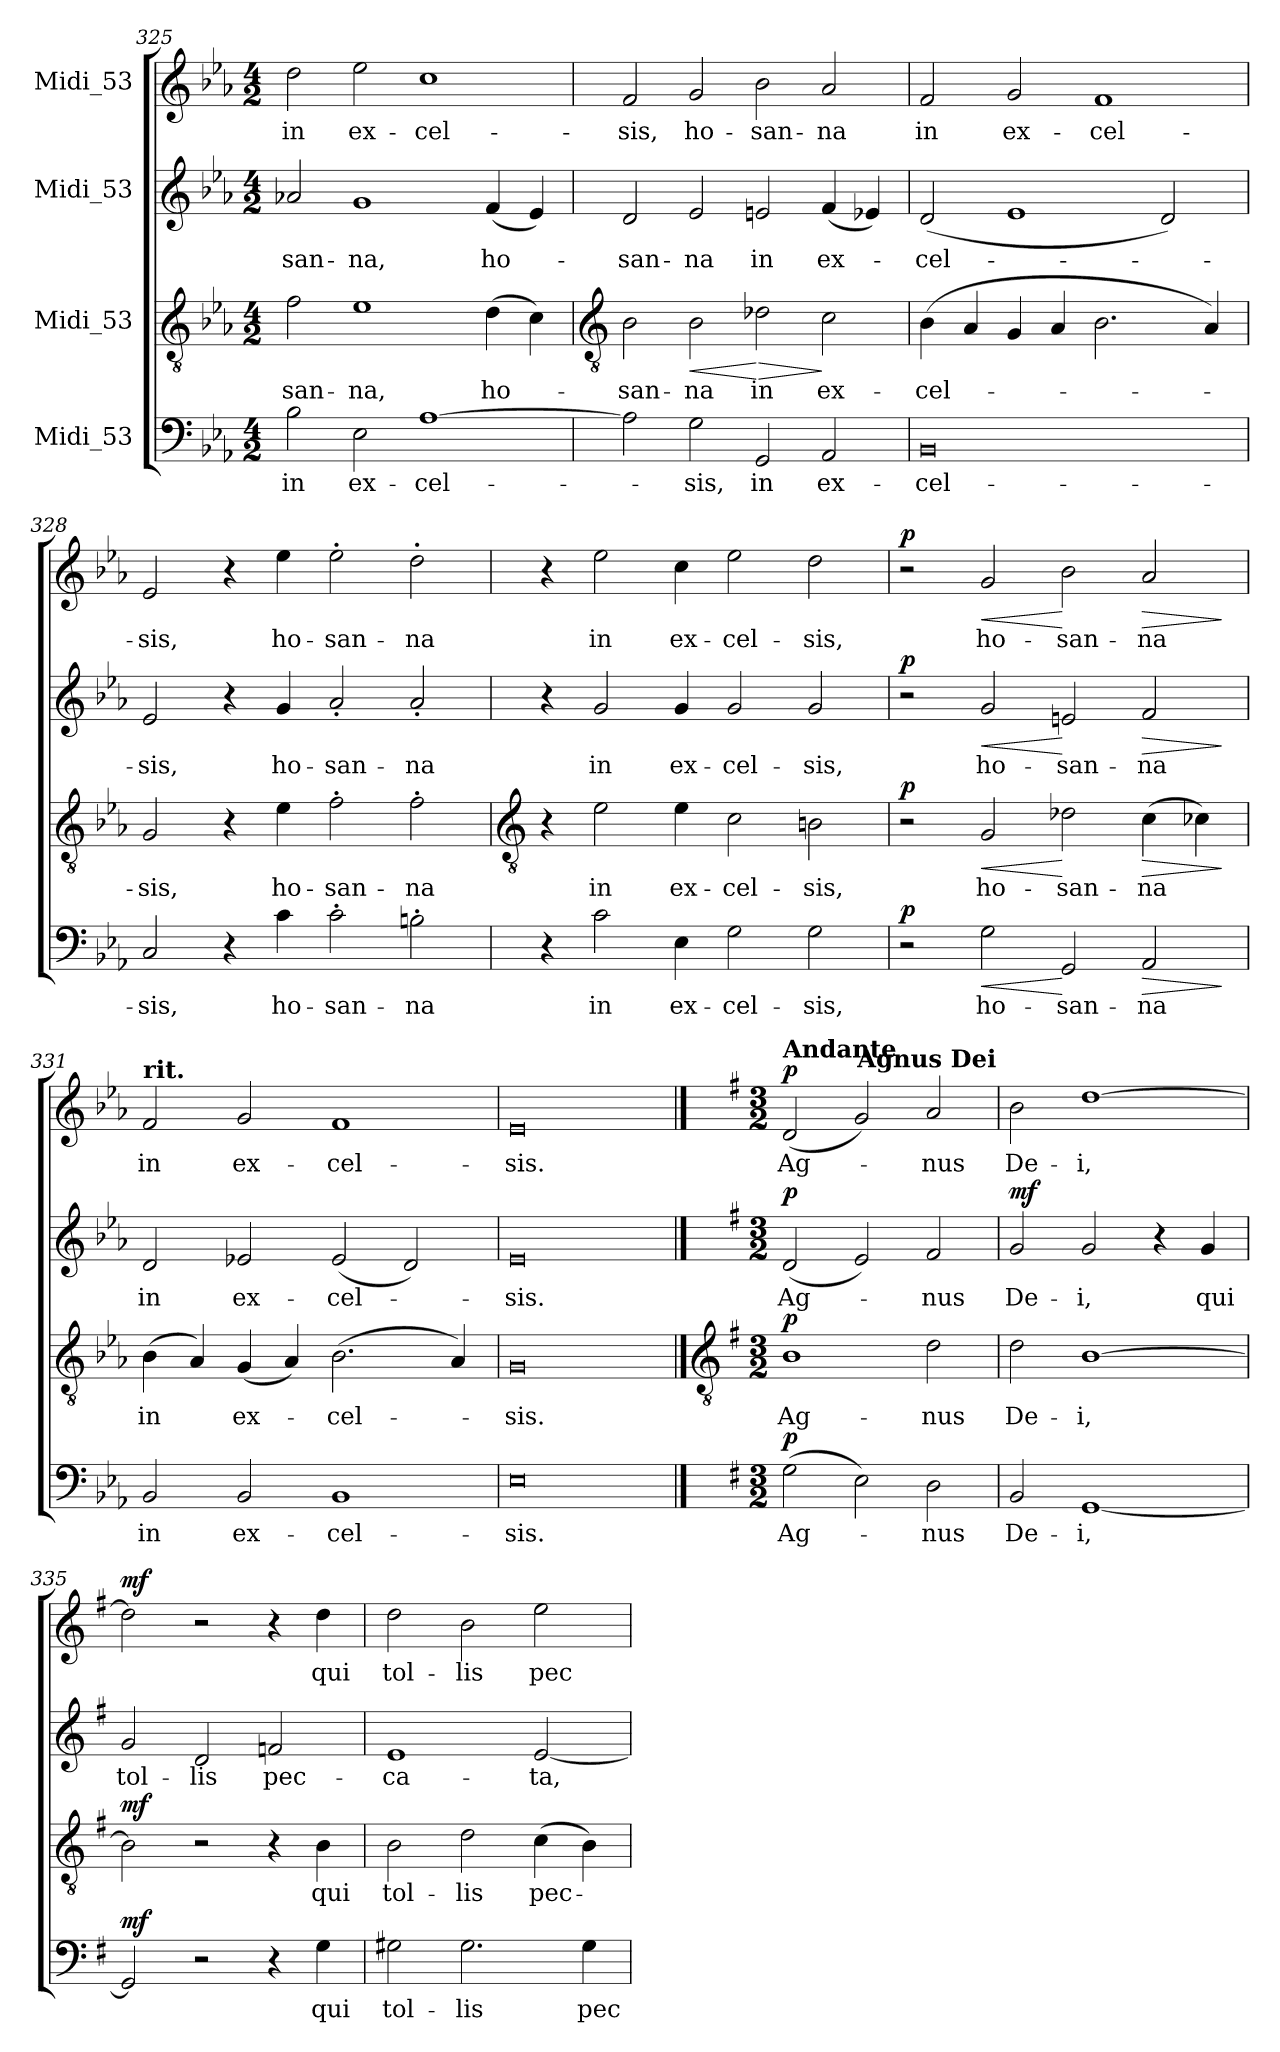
**kern	**text	**dynam	**kern	**text	**dynam	**kern	**text	**dynam	**kern	**text	**dynam
*part4	*part4	*part4	*part3	*part3	*part3	*part2	*part2	*part2	*part1	*part1	*part1
*staff4	*staff4	*staff4	*staff3	*staff3	*staff3	*staff2	*staff2	*staff2	*staff1	*staff1	*staff1
*I"Midi_53	*	*	*I"Midi_53	*	*	*I"Midi_53	*	*	*I"Midi_53	*	*
*clefF4	*	*	*clefGv2	*	*	*clefG2	*	*	*clefG2	*	*
*k[b-e-a-]	*	*	*k[b-e-a-]	*	*	*k[b-e-a-]	*	*	*k[b-e-a-]	*	*
*E-:	*	*	*E-:	*	*	*E-:	*	*	*E-:	*	*
*M4/2	*	*	*M4/2	*	*	*M4/2	*	*	*M4/2	*	*
=325	=325	=325	=325	=325	=325	=325	=325	=325	=325	=325	=325
!	!LO:LY:b	!	!	!LO:LY:b	!	!	!LO:LY:b	!	!	!LO:LY:b	!
2B-\	in	.	2f\	-san-	.	2a-X/	-san-	.	2dd\	in	.
!	!LO:LY:b	!	!	!LO:LY:b	!	!	!LO:LY:b	!	!	!LO:LY:b	!
2E-\	ex-	.	1e-	-na,	.	1g	-na,	.	2ee-\	ex-	.
!	!LO:LY:b	!	!	!	!	!	!	!	!	!LO:LY:b	!
[1A-	-cel-	.	.	.	.	.	.	.	1cc	-cel-	.
!	!	!	!	!LO:LY:b	!	!	!LO:LY:b	!	!	!	!
.	.	.	(>4d\	ho-	.	(<4f/	ho-	.	.	.	.
.	.	.	4c\)	.	.	4e-/)	.	.	.	.	.
!!LO:LB:g=z
=326	=326	=326	=326	=326	=326	=326	=326	=326	=326	=326	=326
*	*	*	*clefGv2	*	*	*	*	*	*	*	*
!	!	!	!	!LO:LY:b	!	!	!LO:LY:b	!	!	!LO:LY:b	!
2A-\]	.	.	2B-\	-san-	.	2d/	-san-	.	2f/	-sis,	.
!	!LO:LY:b	!	!	!LO:LY:b	!LO:HP:b	!	!LO:LY:b	!	!	!LO:LY:b	!
2G\	-sis,	.	2B-\	-na	<	2e-/	-na	.	2g/	ho-	.
!	!LO:LY:b	!	!	!LO:LY:b	!LO:HP:n=1:b	!	!LO:LY:b	!	!	!LO:LY:b	!
2GG/	in	.	2d-X\	in	[ >	2en/	in	.	2b-\	-san-	.
!	!LO:LY:b	!	!	!LO:LY:b	!	!	!LO:LY:b	!	!	!LO:LY:b	!
2AA-/	ex-	.	2c\	ex-	]	(<4f/	ex-	.	2a-/	-na	.
.	.	.	.	.	.	4e-X/)	.	.	.	.	.
=327	=327	=327	=327	=327	=327	=327	=327	=327	=327	=327	=327
!	!LO:LY:b	!	!	!LO:LY:b	!	!	!LO:LY:b	!	!	!LO:LY:b	!
0BB-	-cel-	.	(<4B-\	-cel-	.	(<2d/	-cel-	.	2f/	in	.
.	.	.	4A-/	.	.	.	.	.	.	.	.
!	!	!	!	!	!	!	!	!	!	!LO:LY:b	!
.	.	.	4G/	.	.	1e-	.	.	2g/	ex-	.
.	.	.	4A-/	.	.	.	.	.	.	.	.
!	!	!	!	!	!	!	!	!	!	!LO:LY:b	!
.	.	.	2.B-\	.	.	.	.	.	1f	-cel-	.
.	.	.	.	.	.	2d/)	.	.	.	.	.
.	.	.	4A-/)	.	.	.	.	.	.	.	.
=328	=328	=328	=328	=328	=328	=328	=328	=328	=328	=328	=328
!	!LO:LY:b	!	!	!LO:LY:b	!	!	!LO:LY:b	!	!	!LO:LY:b	!
2C/	-sis,	.	2G/	-sis,	.	2e-/	-sis,	.	2e-/	-sis,	.
4r	.	.	4r	.	.	4r	.	.	4r	.	.
!	!LO:LY:b	!	!	!LO:LY:b	!	!	!LO:LY:b	!	!	!LO:LY:b	!
4c\	ho-	.	4e-\	ho-	.	4g/	ho-	.	4ee-\	ho-	.
!	!LO:LY:b	!	!	!LO:LY:b	!	!	!LO:LY:b	!	!	!LO:LY:b	!
2c'\	-san-	.	2f'\	-san-	.	2a-'/	-san-	.	2ee-'\	-san-	.
!	!LO:LY:b	!	!	!LO:LY:b	!	!	!LO:LY:b	!	!	!LO:LY:b	!
2Bn'\	-na	.	2f'\	-na	.	2a-'/	-na	.	2dd'\	-na	.
!!LO:LB:g=z
=329	=329	=329	=329	=329	=329	=329	=329	=329	=329	=329	=329
*	*	*	*clefGv2	*	*	*	*	*	*	*	*
4r	.	.	4r	.	.	4r	.	.	4r	.	.
!	!LO:LY:b	!	!	!LO:LY:b	!	!	!LO:LY:b	!	!	!LO:LY:b	!
2c\	in	.	2e-\	in	.	2g/	in	.	2ee-\	in	.
!	!LO:LY:b	!	!	!LO:LY:b	!	!	!LO:LY:b	!	!	!LO:LY:b	!
4E-\	ex-	.	4e-\	ex-	.	4g/	ex-	.	4cc\	ex-	.
!	!LO:LY:b	!	!	!LO:LY:b	!	!	!LO:LY:b	!	!	!LO:LY:b	!
2G\	-cel-	.	2c\	-cel-	.	2g/	-cel-	.	2ee-\	-cel-	.
!	!LO:LY:b	!	!	!LO:LY:b	!	!	!LO:LY:b	!	!	!LO:LY:b	!
2G\	-sis,	.	2Bn\	-sis,	.	2g/	-sis,	.	2dd\	-sis,	.
=330	=330	=330	=330	=330	=330	=330	=330	=330	=330	=330	=330
!	!	!LO:DY:a	!	!	!LO:DY:a	!	!	!LO:DY:a	!	!	!LO:DY:a
2r	.	p	2r	.	p	2r	.	p	2r	.	p
!	!LO:LY:b	!LO:HP:b	!	!LO:LY:b	!LO:HP:b	!	!LO:LY:b	!LO:HP:b	!	!LO:LY:b	!LO:HP:b
2G\	ho-	<	2G/	ho-	<	2g/	ho-	<	2g/	ho-	<
!	!LO:LY:b	!	!	!LO:LY:b	!	!	!LO:LY:b	!	!	!LO:LY:b	!
2GG/	-san-	[	2d-X\	-san-	[	2en/	-san-	[	2b-\	-san-	[
!	!LO:LY:b	!LO:HP:b	!	!LO:LY:b	!LO:HP:b	!	!LO:LY:b	!LO:HP:b	!	!LO:LY:b	!LO:HP:b
2AA-/	-na	>	(>4c\	-na	>	2f/	-na	>	2a-/	-na	>
.	.	.	4c-X\)	.	.	.	.	.	.	.	.
.	.	]	.	.	]	.	.	]	.	.	]
=331	=331	=331	=331	=331	=331	=331	=331	=331	=331	=331	=331
!	!	!	!	!	!	!	!	!	!LO:TX:a:B:t=rit.	!	!
!	!LO:LY:b	!	!	!LO:LY:b	!	!	!LO:LY:b	!	!	!LO:LY:b	!
2BB-/	in	.	(<4B-\	in	.	2d/	in	.	2f/	in	.
.	.	.	4A-/)	.	.	.	.	.	.	.	.
!	!LO:LY:b	!	!	!LO:LY:b	!	!	!LO:LY:b	!	!	!LO:LY:b	!
2BB-/	ex-	.	(<4G/	ex-	.	2e-X/	ex-	.	2g/	ex-	.
.	.	.	4A-/)	.	.	.	.	.	.	.	.
!	!LO:LY:b	!	!	!LO:LY:b	!	!	!LO:LY:b	!	!	!LO:LY:b	!
1BB-	-cel-	.	(<2.B-\	-cel-	.	(<2e-/	-cel-	.	1f	-cel-	.
.	.	.	.	.	.	2d/)	.	.	.	.	.
.	.	.	4A-/)	.	.	.	.	.	.	.	.
=332	=332	=332	=332	=332	=332	=332	=332	=332	=332	=332	=332
!	!LO:LY:b	!	!	!LO:LY:b	!	!	!LO:LY:b	!	!	!LO:LY:b	!
0E-	-sis.	.	0G	-sis.	.	0e-	-sis.	.	0e-	-sis.	.
!!LO:LB:g=z
==333	==333	==333	==333	==333	==333	==333	==333	==333	==333	==333	==333
*	*	*	*clefGv2	*	*	*	*	*	*	*	*
*k[f#]	*	*	*k[f#]	*	*	*k[f#]	*	*	*k[f#]	*	*
*G:	*	*	*G:	*	*	*G:	*	*	*G:	*	*
*M3/2	*	*	*M3/2	*	*	*M3/2	*	*	*M3/2	*	*
!	!	!	!	!	!	!	!	!	!LO:TX:a:B:t=Andante	!	!
!	!LO:LY:b	!LO:DY:a	!	!LO:LY:b	!LO:DY:a	!	!LO:LY:b	!LO:DY:a	!	!LO:LY:b	!LO:DY:a
(>2G\	Ag-	p	1B	Ag-	p	(<2d/	Ag-	p	(<2d/	Ag-	p
2E\)	.	.	.	.	.	2e/)	.	.	2g/)	.	.
!	!	!	!	!	!	!	!	!	!LO:TX:a:B:cj:t=Agnus Dei	!	!
!	!LO:LY:b	!	!	!LO:LY:b	!	!	!LO:LY:b	!	!	!LO:LY:b	!
2D\	-nus	.	2d\	-nus	.	2f#/	-nus	.	2a/	-nus	.
=334	=334	=334	=334	=334	=334	=334	=334	=334	=334	=334	=334
!	!LO:LY:b	!	!	!LO:LY:b	!	!	!LO:LY:b	!LO:DY:a	!	!LO:LY:b	!
2BB/	De-	.	2d\	De-	.	2g/	De-	mf	2b\	De-	.
!	!LO:LY:b	!	!	!LO:LY:b	!	!	!LO:LY:b	!	!	!LO:LY:b	!
[1GG	-i,	.	[1B	-i,	.	2g/	-i,	.	[1dd	-i,	.
.	.	.	.	.	.	4r	.	.	.	.	.
!	!	!	!	!	!	!	!LO:LY:b	!	!	!	!
.	.	.	.	.	.	4g/	qui	.	.	.	.
=335	=335	=335	=335	=335	=335	=335	=335	=335	=335	=335	=335
!	!	!LO:DY:a	!	!	!LO:DY:a	!	!LO:LY:b	!	!	!	!LO:DY:a
2GG/]	.	mf	2B\]	.	mf	2g/	tol-	.	2dd\]	.	mf
!	!	!	!	!	!	!	!LO:LY:b	!	!	!	!
2r	.	.	2r	.	.	2d/	-lis	.	2r	.	.
!	!	!	!	!	!	!	!LO:LY:b	!	!	!	!
4r	.	.	4r	.	.	2fn/	pec-	.	4r	.	.
!	!LO:LY:b	!	!	!LO:LY:b	!	!	!	!	!	!LO:LY:b	!
4G\	qui	.	4B\	qui	.	.	.	.	4dd\	qui	.
=336	=336	=336	=336	=336	=336	=336	=336	=336	=336	=336	=336
!	!LO:LY:b	!	!	!LO:LY:b	!	!	!LO:LY:b	!	!	!LO:LY:b	!
2G#X\	tol-	.	2B\	tol-	.	1e	-ca-	.	2dd\	tol-	.
!	!LO:LY:b	!	!	!LO:LY:b	!	!	!	!	!	!LO:LY:b	!
2.G#\	-lis	.	2d\	-lis	.	.	.	.	2b\	-lis	.
!	!	!	!	!LO:LY:b	!	!	!LO:LY:b	!	!	!LO:LY:b	!
.	.	.	(>4c\	pec-	.	[2e/	-ta,	.	2ee\	pec-	.
!	!LO:LY:b	!	!	!	!	!	!	!	!	!	!
4G#\	pec-	.	4B\)	.	.	.	.	.	.	.	.
=	=	=	=	=	=	=	=	=	=	=	=
*-	*-	*-	*-	*-	*-	*-	*-	*-	*-	*-	*-
